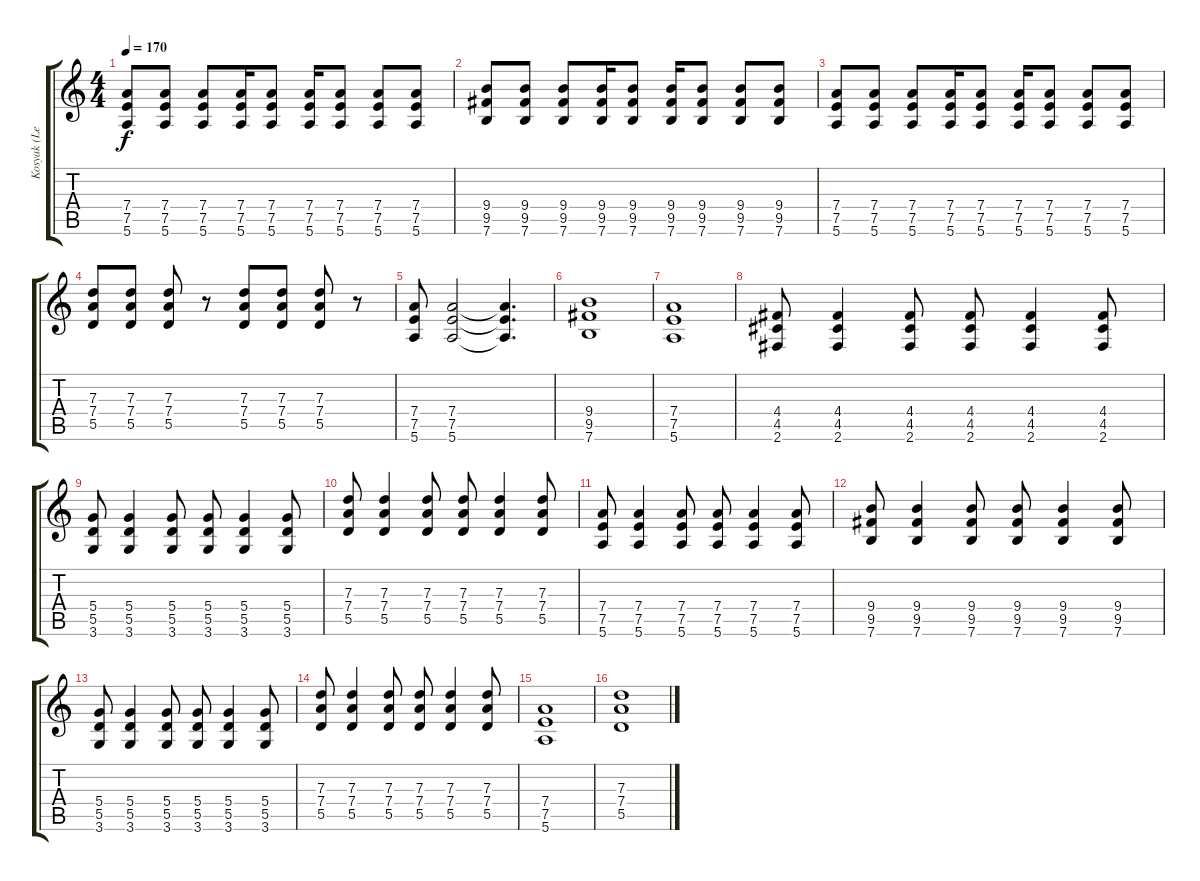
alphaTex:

\track ("Kosyak (Lead guitar)" "Kosyak (Le") {instrument distortionguitar}
\staff {score tabs}
\tuning (E4 B3 G3 D3 A2 E2) {hide}
\ts (4 4)
\tempo 170
\clef g2
\ks c
(7.4 7.5 5.6).8{dy f} (7.4 7.5 5.6).8 (7.4 7.5 5.6).8 (7.4 7.5 5.6).16 (7.4 7.5 5.6).8 (7.4 7.5 5.6).16 (7.4 7.5 5.6).8 (7.4 7.5 5.6).8 (7.4 7.5 5.6).8 |
(9.4 9.5 7.6).8 (9.4 9.5 7.6).8 (9.4 9.5 7.6).8 (9.4 9.5 7.6).16 (9.4 9.5 7.6).8 (9.4 9.5 7.6).16 (9.4 9.5 7.6).8 (9.4 9.5 7.6).8 (9.4 9.5 7.6).8 |
(7.4 7.5 5.6).8 (7.4 7.5 5.6).8 (7.4 7.5 5.6).8 (7.4 7.5 5.6).16 (7.4 7.5 5.6).8 (7.4 7.5 5.6).16 (7.4 7.5 5.6).8 (7.4 7.5 5.6).8 (7.4 7.5 5.6).8 |
(7.3 7.4 5.5).8{instrument distortionguitar} (7.3 7.4 5.5).8 (7.3 7.4 5.5).8 r.8 (7.3 7.4 5.5).8 (7.3 7.4 5.5).8 (7.3 7.4 5.5).8 r.8 |
(7.4 7.5 5.6).8 (7.4 7.5 5.6).2 (7.4{t} 7.5{t} 5.6{t}).4{d} |
(9.4 9.5 7.6).1 |
(7.4 7.5 5.6).1 |
(4.4 4.5 2.6).8 (4.4 4.5 2.6).4 (4.4 4.5 2.6).8 (4.4 4.5 2.6).8 (4.4 4.5 2.6).4 (4.4 4.5 2.6).8 |
(5.4 5.5 3.6).8 (5.4 5.5 3.6).4 (5.4 5.5 3.6).8 (5.4 5.5 3.6).8 (5.4 5.5 3.6).4 (5.4 5.5 3.6).8 |
(7.3 7.4 5.5).8 (7.3 7.4 5.5).4 (7.3 7.4 5.5).8 (7.3 7.4 5.5).8 (7.3 7.4 5.5).4 (7.3 7.4 5.5).8 |
(7.4 7.5 5.6).8 (7.4 7.5 5.6).4 (7.4 7.5 5.6).8 (7.4 7.5 5.6).8 (7.4 7.5 5.6).4 (7.4 7.5 5.6).8 |
(9.4 9.5 7.6).8 (9.4 9.5 7.6).4 (9.4 9.5 7.6).8 (9.4 9.5 7.6).8 (9.4 9.5 7.6).4 (9.4 9.5 7.6).8 |
(5.4 5.5 3.6).8 (5.4 5.5 3.6).4 (5.4 5.5 3.6).8 (5.4 5.5 3.6).8 (5.4 5.5 3.6).4 (5.4 5.5 3.6).8 |
(7.3 7.4 5.5).8 (7.3 7.4 5.5).4 (7.3 7.4 5.5).8 (7.3 7.4 5.5).8 (7.3 7.4 5.5).4 (7.3 7.4 5.5).8 |
(7.4 7.5 5.6).1 |
(7.3 7.4 5.5).1
